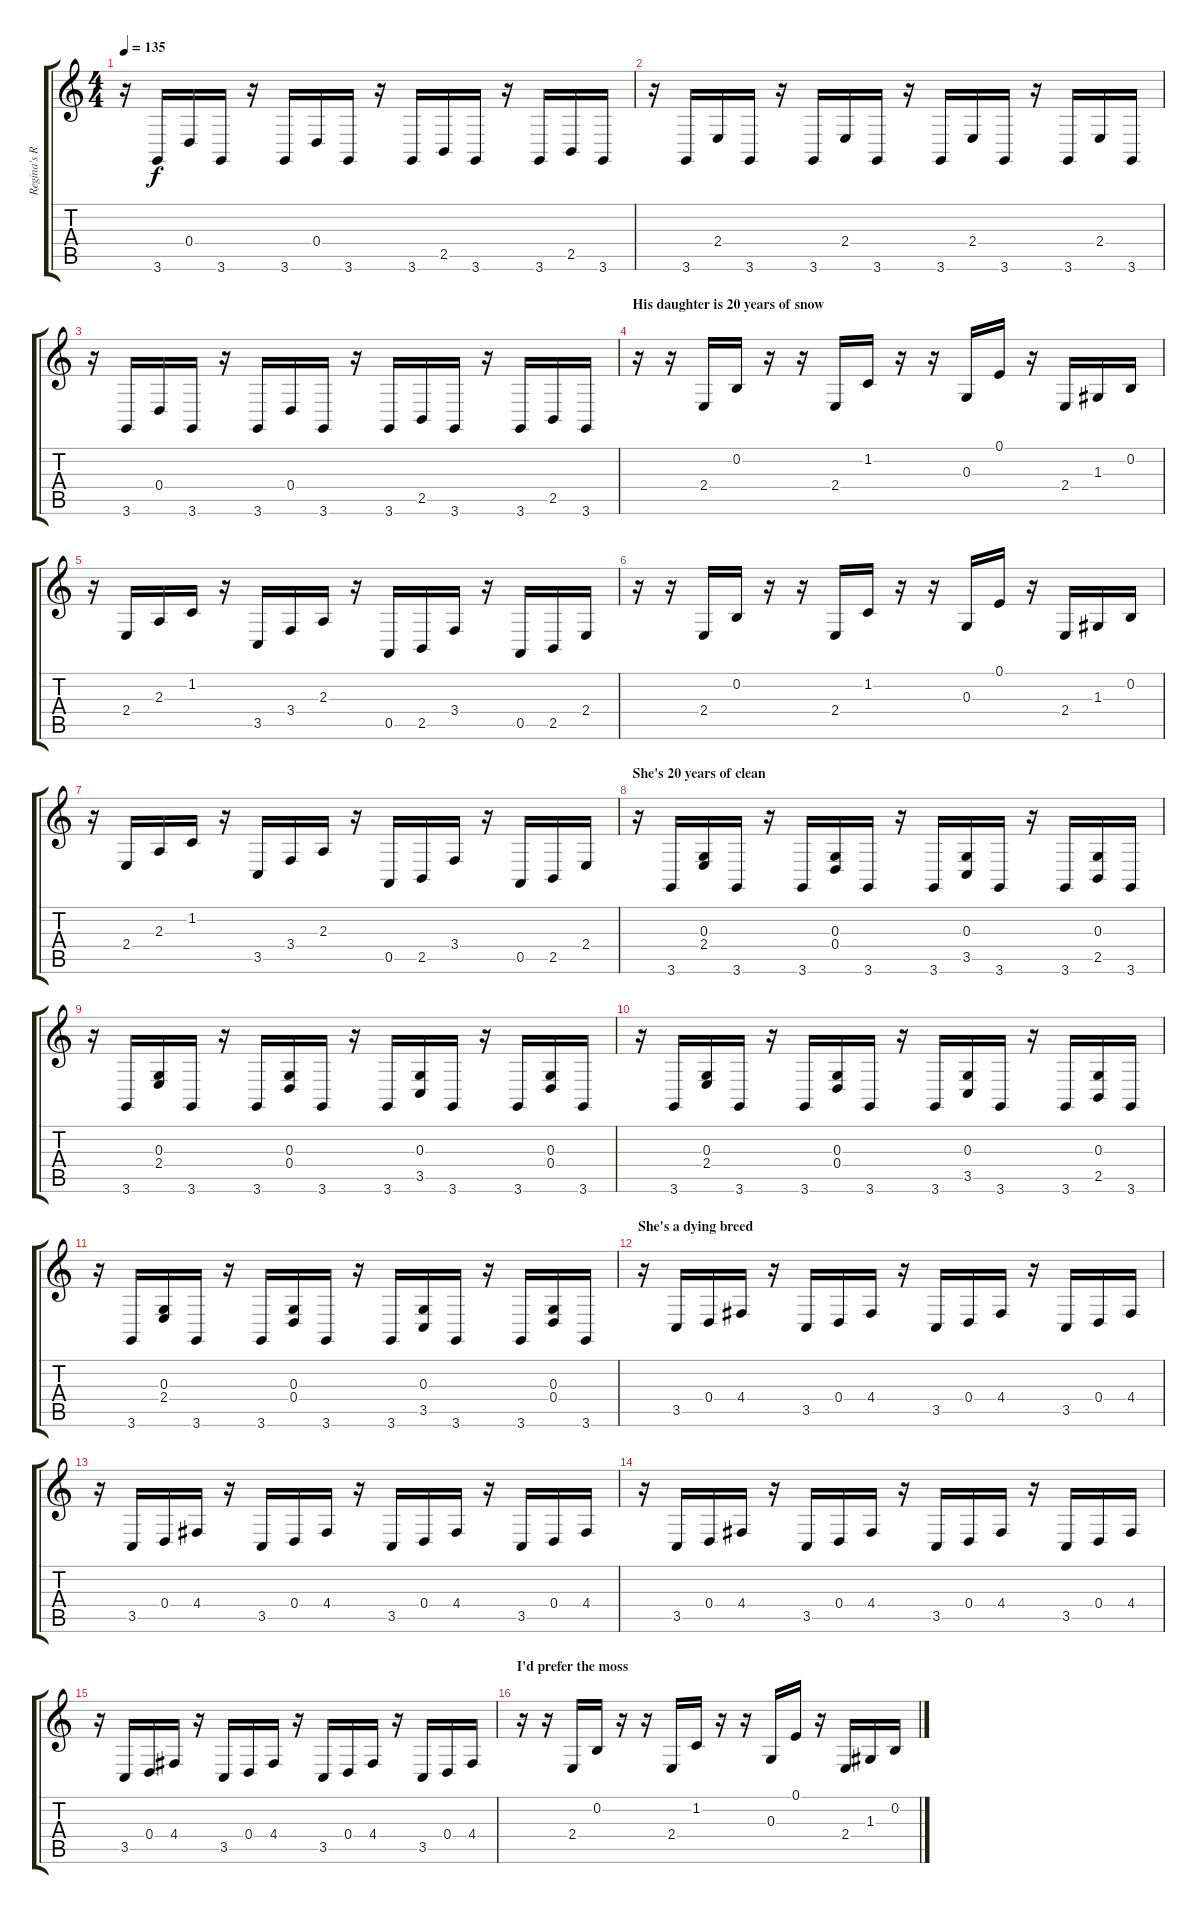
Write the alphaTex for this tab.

\track ("Regina's Right" "Regina's R") {instrument brightacousticpiano}
\staff {score tabs}
\tuning (E4 B3 G3 D3 A2 E2) {hide}
\ts (4 4)
\tempo 135
\clef g2
\ks c
r.16{dy f} 3.6.16 0.4.16 3.6.16 r.16 3.6.16 0.4.16 3.6.16 r.16 3.6.16 2.5.16 3.6.16 r.16 3.6.16 2.5.16 3.6.16 |
r.16 3.6.16 2.4.16 3.6.16 r.16 3.6.16 2.4.16 3.6.16 r.16 3.6.16 2.4.16 3.6.16 r.16 3.6.16 2.4.16 3.6.16 |
r.16 3.6.16 0.4.16 3.6.16 r.16 3.6.16 0.4.16 3.6.16 r.16 3.6.16 2.5.16 3.6.16 r.16 3.6.16 2.5.16 3.6.16 |
\section ("" "His daughter is 20 years of snow")
r.16 r.16 2.4.16 0.2.16 r.16 r.16 2.4.16 1.2.16 r.16 r.16 0.3.16 0.1.16 r.16 2.4.16 1.3.16 0.2.16 |
r.16 2.4.16 2.3.16 1.2.16 r.16 3.5.16 3.4.16 2.3.16 r.16 0.5.16 2.5.16 3.4.16 r.16 0.5.16 2.5.16 2.4.16 |
r.16 r.16 2.4.16 0.2.16 r.16 r.16 2.4.16 1.2.16 r.16 r.16 0.3.16 0.1.16 r.16 2.4.16 1.3.16 0.2.16 |
r.16 2.4.16 2.3.16 1.2.16 r.16 3.5.16 3.4.16 2.3.16 r.16 0.5.16 2.5.16 3.4.16 r.16 0.5.16 2.5.16 2.4.16 |
\section ("" "She's 20 years of clean")
r.16 3.6.16 (0.3 2.4).16 3.6.16 r.16 3.6.16 (0.3 0.4).16 3.6.16 r.16 3.6.16 (0.3 3.5).16 3.6.16 r.16 3.6.16 (0.3 2.5).16 3.6.16 |
r.16 3.6.16 (0.3 2.4).16 3.6.16 r.16 3.6.16 (0.3 0.4).16 3.6.16 r.16 3.6.16 (0.3 3.5).16 3.6.16 r.16 3.6.16 (0.3 0.4).16 3.6.16 |
r.16 3.6.16 (0.3 2.4).16 3.6.16 r.16 3.6.16 (0.3 0.4).16 3.6.16 r.16 3.6.16 (0.3 3.5).16 3.6.16 r.16 3.6.16 (0.3 2.5).16 3.6.16 |
r.16 3.6.16 (0.3 2.4).16 3.6.16 r.16 3.6.16 (0.3 0.4).16 3.6.16 r.16 3.6.16 (0.3 3.5).16 3.6.16 r.16 3.6.16 (0.3 0.4).16 3.6.16 |
\section ("" "She's a dying breed")
r.16 3.5.16 0.4.16 4.4.16 r.16 3.5.16 0.4.16 4.4.16 r.16 3.5.16 0.4.16 4.4.16 r.16 3.5.16 0.4.16 4.4.16 |
r.16 3.5.16 0.4.16 4.4.16 r.16 3.5.16 0.4.16 4.4.16 r.16 3.5.16 0.4.16 4.4.16 r.16 3.5.16 0.4.16 4.4.16 |
r.16 3.5.16 0.4.16 4.4.16 r.16 3.5.16 0.4.16 4.4.16 r.16 3.5.16 0.4.16 4.4.16 r.16 3.5.16 0.4.16 4.4.16 |
r.16 3.5.16 0.4.16 4.4.16 r.16 3.5.16 0.4.16 4.4.16 r.16 3.5.16 0.4.16 4.4.16 r.16 3.5.16 0.4.16 4.4.16 |
\section ("" "I'd prefer the moss")
r.16 r.16 2.4.16 0.2.16 r.16 r.16 2.4.16 1.2.16 r.16 r.16 0.3.16 0.1.16 r.16 2.4.16 1.3.16 0.2.16
